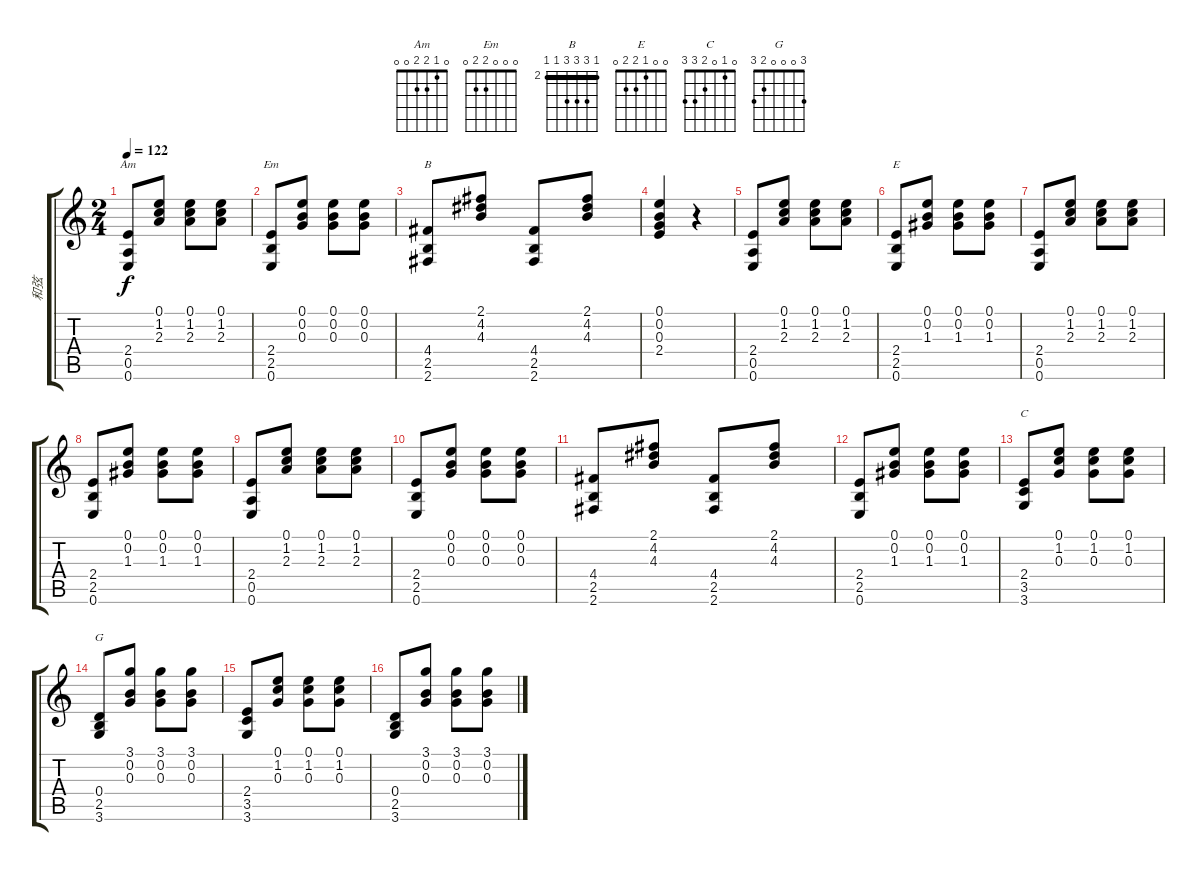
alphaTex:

\track ("和弦" "和弦") {instrument acousticguitarsteel}
\staff {score tabs}
\tuning (E4 B3 G3 D3 A2 E2) {hide}
\chord ("Am" 0 1 2 2 0 0)
\chord ("Em" 0 0 0 2 2 0)
\chord ("B" 2 4 4 4 2 2) {firstfret 2 barre 2}
\chord ("E" 0 0 1 2 2 0)
\chord ("C" 0 1 0 2 3 3)
\chord ("G" 3 0 0 0 2 3)
\ts (2 4)
\tempo 122
\clef g2
\ks c
(2.4 0.5 0.6).8{ch "Am" dy f} (0.1 1.2 2.3).8 (0.1 1.2 2.3).8 (0.1 1.2 2.3).8 |
(2.4 2.5 0.6).8{ch "Em"} (0.1 0.2 0.3).8 (0.1 0.2 0.3).8 (0.1 0.2 0.3).8 |
(4.4 2.5 2.6).8{ch "B"} (2.1 4.2 4.3).8 (4.4 2.5 2.6).8 (2.1 4.2 4.3).8 |
(0.1 0.2 0.3 2.4).4 r.4 |
(2.4 0.5 0.6).8 (0.1 1.2 2.3).8 (0.1 1.2 2.3).8 (0.1 1.2 2.3).8 |
(2.4 2.5 0.6).8{ch "E"} (0.1 0.2 1.3).8 (0.1 0.2 1.3).8 (0.1 0.2 1.3).8 |
(2.4 0.5 0.6).8 (0.1 1.2 2.3).8 (0.1 1.2 2.3).8 (0.1 1.2 2.3).8 |
(2.4 2.5 0.6).8 (0.1 0.2 1.3).8 (0.1 0.2 1.3).8 (0.1 0.2 1.3).8 |
(2.4 0.5 0.6).8 (0.1 1.2 2.3).8 (0.1 1.2 2.3).8 (0.1 1.2 2.3).8 |
(2.4 2.5 0.6).8 (0.1 0.2 0.3).8 (0.1 0.2 0.3).8 (0.1 0.2 0.3).8 |
(4.4 2.5 2.6).8 (2.1 4.2 4.3).8 (4.4 2.5 2.6).8 (2.1 4.2 4.3).8 |
(2.4 2.5 0.6).8 (0.1 0.2 1.3).8 (0.1 0.2 1.3).8 (0.1 0.2 1.3).8 |
(2.4 3.5 3.6).8{ch "C"} (0.1 1.2 0.3).8 (0.1 1.2 0.3).8 (0.1 1.2 0.3).8 |
(0.4 2.5 3.6).8{ch "G"} (3.1 0.2 0.3).8 (3.1 0.2 0.3).8 (3.1 0.2 0.3).8 |
(2.4 3.5 3.6).8 (0.1 1.2 0.3).8 (0.1 1.2 0.3).8 (0.1 1.2 0.3).8 |
(0.4 2.5 3.6).8 (3.1 0.2 0.3).8 (3.1 0.2 0.3).8 (3.1 0.2 0.3).8
